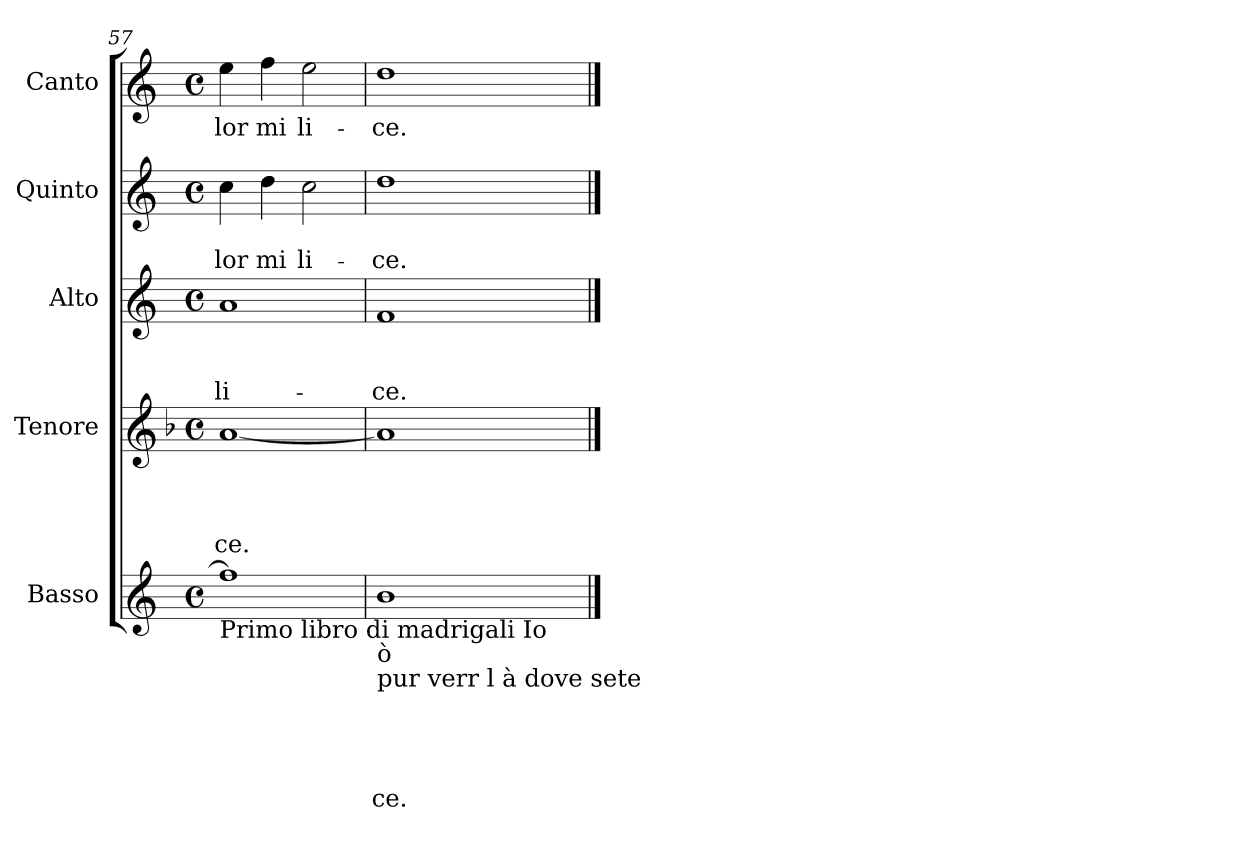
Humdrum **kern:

**kern	**text	**text	**text	**text	**text	**kern	**text	**text	**text	**text	**kern	**text	**text	**text	**kern	**text	**text	**kern	**text
*part5	*part5	*part5	*part5	*part5	*part5	*part4	*part4	*part4	*part4	*part4	*part3	*part3	*part3	*part3	*part2	*part2	*part2	*part1	*part1
*staff5	*staff5	*staff5	*staff5	*staff5	*staff5	*staff4	*staff4	*staff4	*staff4	*staff4	*staff3	*staff3	*staff3	*staff3	*staff2	*staff2	*staff2	*staff1	*staff1
*I"Basso	*	*	*	*	*	*I"Tenore	*	*	*	*	*I"Alto	*	*	*	*I"Quinto	*	*	*I"Canto	*
*clefG2	*	*	*	*	*	*clefG2	*	*	*	*	*clefG2	*	*	*	*clefG2	*	*	*clefG2	*
*k[]	*	*	*	*	*	*k[b-]	*	*	*	*	*k[]	*	*	*	*k[]	*	*	*k[]	*
*C:	*	*	*	*	*	*F:	*	*	*	*	*C:	*	*	*	*C:	*	*	*C:	*
*M4/4	*	*	*	*	*	*M4/4	*	*	*	*	*M4/4	*	*	*	*M4/4	*	*	*M4/4	*
*met(c)	*	*	*	*	*	*met(c)	*	*	*	*	*met(c)	*	*	*	*met(c)	*	*	*met(c)	*
=57	=57	=57	=57	=57	=57	=57	=57	=57	=57	=57	=57	=57	=57	=57	=57	=57	=57	=57	=57
!LO:TX:b:t=Primo libro di madrigali Io	!	!	!	!	!	!	!	!	!	!	!	!	!	!	!	!	!	!	!
!	!	!	!	!	!	!	!	!	!	!LO:LY:b	!	!	!	!LO:LY:b	!	!	!LO:LY:b	!	!LO:LY:b
1ff]	.	.	.	.	.	[<1a	.	.	.	-ce.	1a	.	.	li-	4cc\	.	lor	4ee\	lor
!	!	!	!	!	!	!	!	!	!	!	!	!	!	!	!	!	!LO:LY:b	!	!LO:LY:b
.	.	.	.	.	.	.	.	.	.	.	.	.	.	.	4dd\	.	mi	4ff\	mi
!	!	!	!	!	!	!	!	!	!	!	!	!	!	!	!	!	!LO:LY:b	!	!LO:LY:b
.	.	.	.	.	.	.	.	.	.	.	.	.	.	.	2cc\	.	li-	2ee\	li-
=58	=58	=58	=58	=58	=58	=58	=58	=58	=58	=58	=58	=58	=58	=58	=58	=58	=58	=58	=58
!LO:TX:b:t=ò	!	!	!	!	!	!	!	!	!	!	!	!	!	!	!	!	!	!	!
!LO:TX:b:t=pur verr l à dove sete	!	!	!	!	!	!	!	!	!	!	!	!	!	!	!	!	!	!	!
!	!	!	!	!	!LO:LY:b	!	!	!	!	!	!	!	!	!LO:LY:b	!	!	!LO:LY:b	!	!LO:LY:b
1b	.	.	.	.	-ce.	1a]	.	.	.	.	1f	.	.	-ce.	1dd	.	-ce.	1dd	-ce.
==	==	==	==	==	==	==	==	==	==	==	==	==	==	==	==	==	==	==	==
*-	*-	*-	*-	*-	*-	*-	*-	*-	*-	*-	*-	*-	*-	*-	*-	*-	*-	*-	*-
